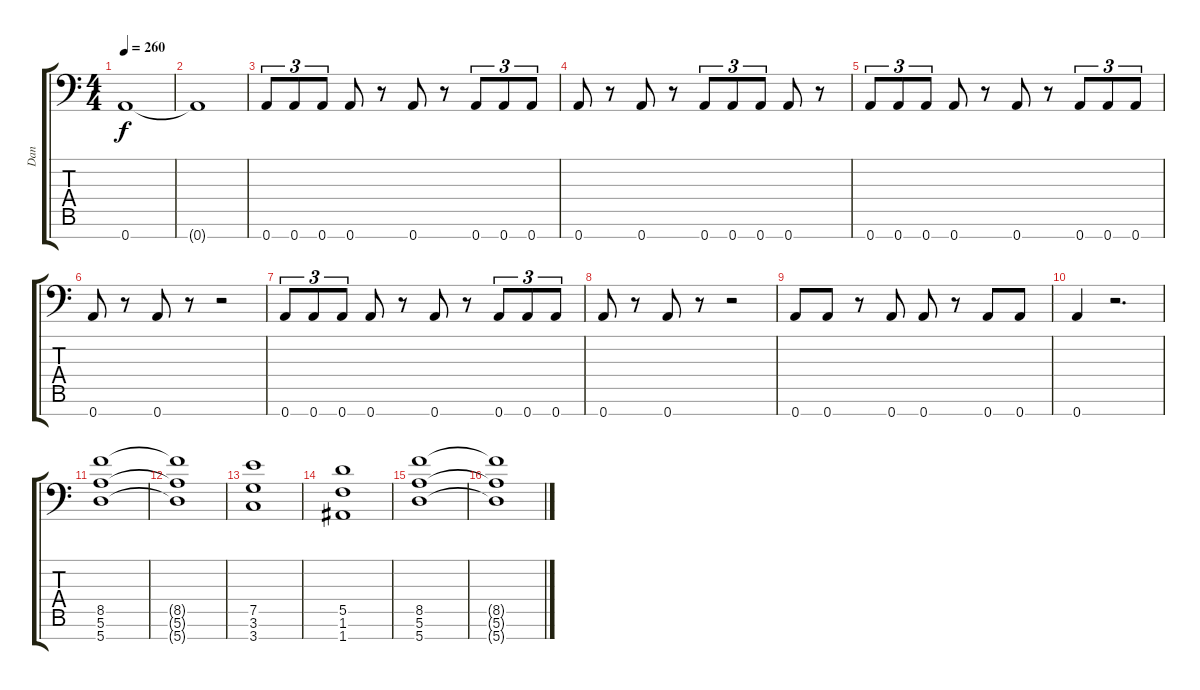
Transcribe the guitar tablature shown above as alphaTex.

\track ("Dan" "Dan") {instrument acousticguitarsteel}
\staff {score tabs}
\tuning (E4 B3 Gb3 D3 A2 E2 A1) {hide}
\ts (4 4)
\tempo 260
\clef f4
\ks c
0.7{t}.1{dy f} |
0.7{t}.1 |
0.7.8{tu (3 2)} 0.7.8{tu (3 2)} 0.7.8{tu (3 2)} 0.7.8 r.8 0.7.8 r.8 0.7.8{tu (3 2)} 0.7.8{tu (3 2)} 0.7.8{tu (3 2)} |
0.7.8 r.8 0.7.8 r.8 0.7.8{tu (3 2)} 0.7.8{tu (3 2)} 0.7.8{tu (3 2)} 0.7.8 r.8 |
0.7.8{tu (3 2)} 0.7.8{tu (3 2)} 0.7.8{tu (3 2)} 0.7.8 r.8 0.7.8 r.8 0.7.8{tu (3 2)} 0.7.8{tu (3 2)} 0.7.8{tu (3 2)} |
0.7.8 r.8 0.7.8 r.8 r.2 |
0.7.8{tu (3 2)} 0.7.8{tu (3 2)} 0.7.8{tu (3 2)} 0.7.8 r.8 0.7.8 r.8 0.7.8{tu (3 2)} 0.7.8{tu (3 2)} 0.7.8{tu (3 2)} |
0.7.8 r.8 0.7.8 r.8 r.2 |
0.7.8 0.7.8 r.8 0.7.8 0.7.8 r.8 0.7.8 0.7.8 |
0.7.4 r.2{d} |
(8.5 5.6 5.7).1 |
(8.5{t} 5.6{t} 5.7{t}).1 |
(7.5 3.6 3.7).1 |
(5.5 1.6 1.7).1 |
(8.5 5.6 5.7).1 |
(8.5{t} 5.6{t} 5.7{t}).1
